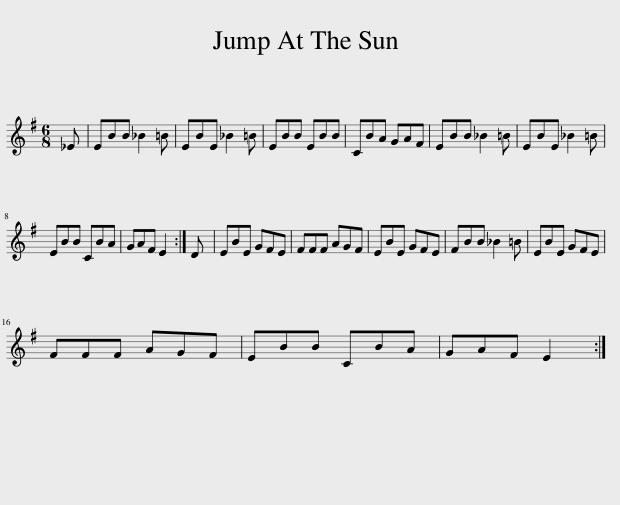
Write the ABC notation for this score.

X:1
L:1/8
M:6/8
I:linebreak $
K:Emin
V:1 treble
V:1
 _E | EBB _B2 =B | EBE _B2 =B | EBB EBB | CBA GAF | %5
 EBB _B2 =B | EBE _B2 =B |$ EBB CBA | GAF E2 :| D | %10
 EBE GFE | FFF AGF | EBE GFE | FBB _B2 =B | EBE GFE |$ %15
 FFF AGF | EBB CBA | GAF E2 :| %18
